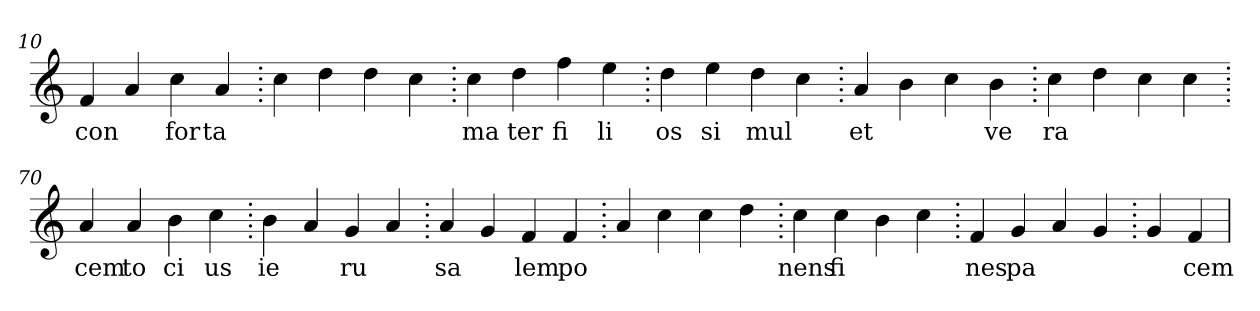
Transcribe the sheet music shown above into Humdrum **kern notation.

**kern	**text
*part1	*part1
*staff1	*staff1
*clefG2	*
=10.	=10.
4f	con
4a	.
4cc	for
4a	ta
=20.	=20.
4cc	.
4dd	.
4dd	.
4cc	.
=30.	=30.
4cc	ma
4dd	ter
4ff	fi
4ee	li
=40.	=40.
4dd	os
4ee	si
4dd	mul
4cc	.
=50.	=50.
4a	et
4b	.
4cc	.
4b	ve
=60.	=60.
4cc	ra
4dd	.
4cc	.
4cc	.
=70.	=70.
4a	cem
4a	to
4b	ci
4cc	us
=80.	=80.
4b	ie
4a	.
4g	ru
4a	.
=90.	=90.
4a	sa
4g	.
4f	lem
4f	po
=100.	=100.
4a	.
4cc	.
4cc	.
4dd	.
=110.	=110.
4cc	nens
4cc	fi
4b	.
4cc	.
=120.	=120.
4f	nes
4g	pa
4a	.
4g	.
=130.	=130.
4g	.
4f	cem
=	=
*-	*-
